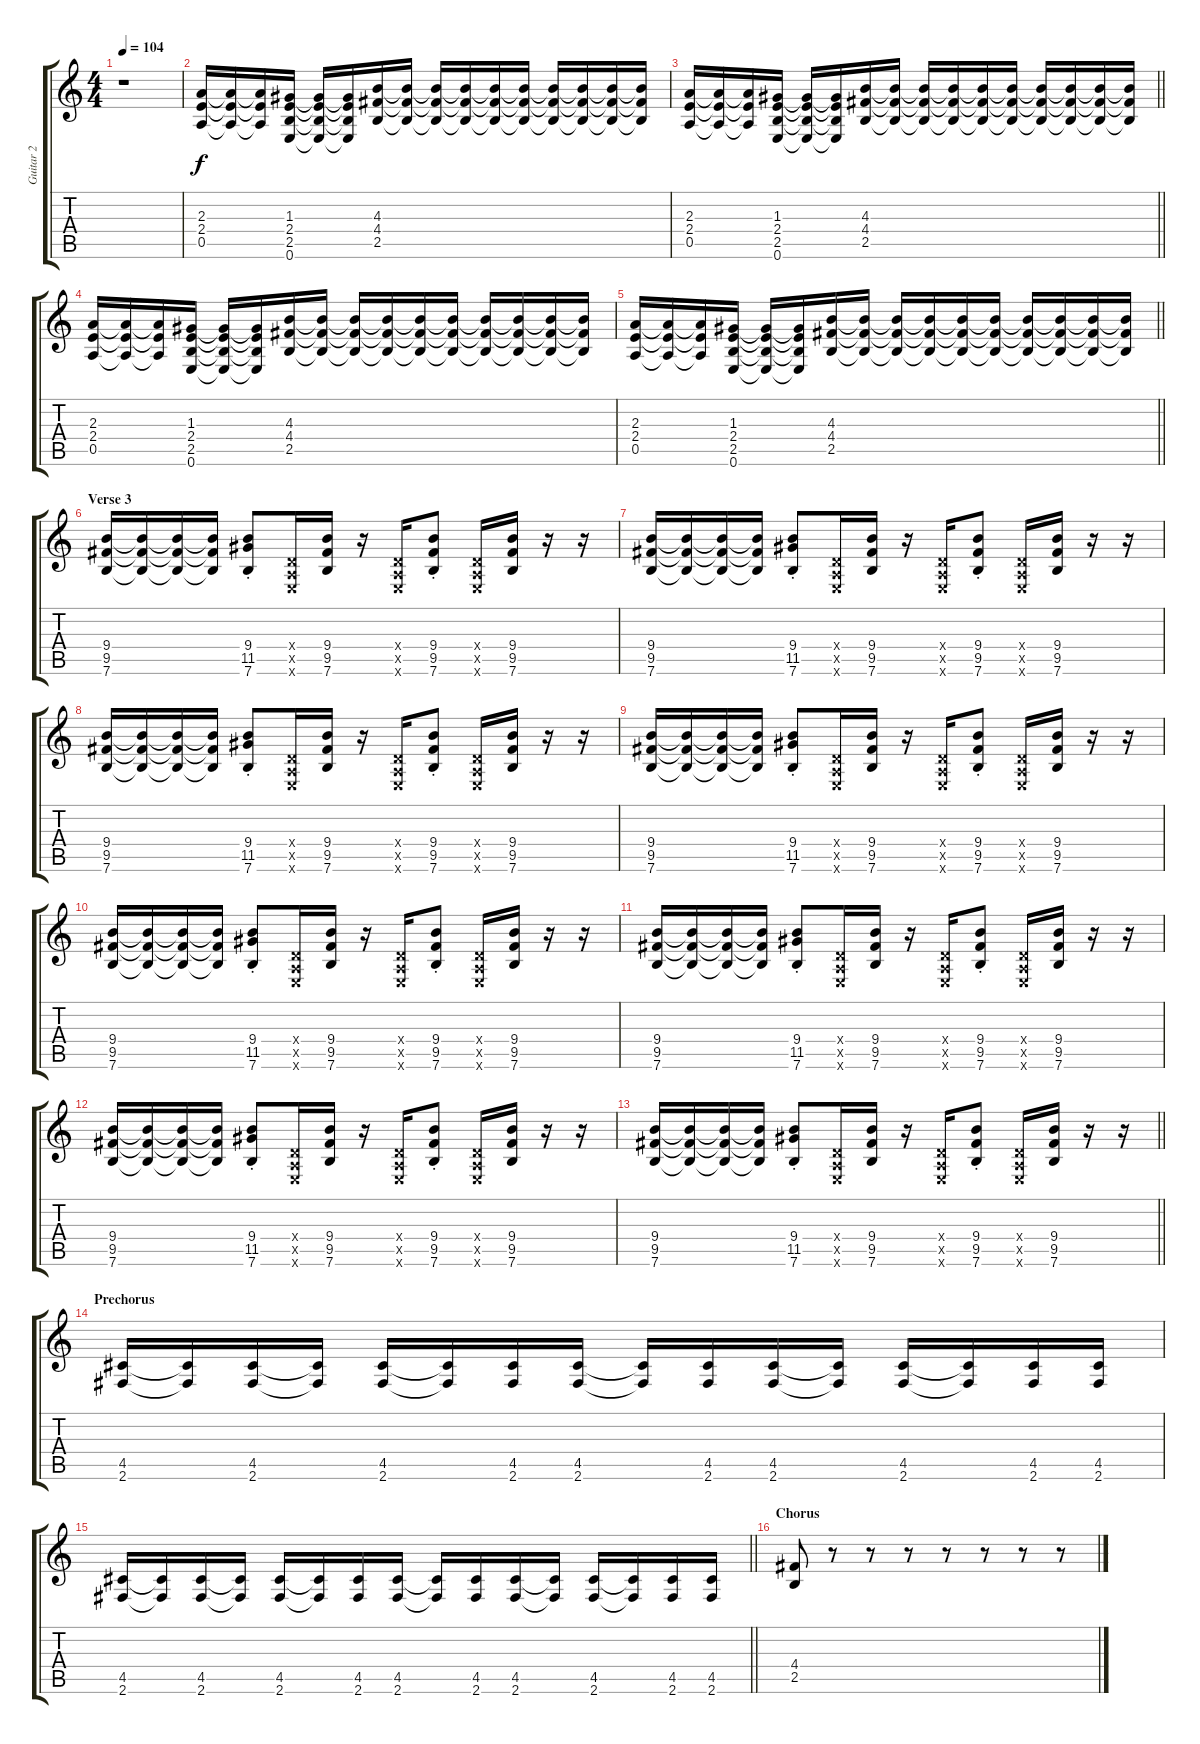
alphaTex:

\track ("Guitar 2" "Guitar 2") {instrument overdrivenguitar}
\staff {score tabs}
\tuning (E4 B3 G3 D3 A2 E2) {hide}
\ts (4 4)
\tempo 104
\clef g2
\ks c
r.1{dy f} |
(2.3 2.4 0.5).16 (2.3{t} 2.4{t} 0.5{t}).16 (2.3{t} 2.4{t} 0.5{t}).16 (1.3 2.4 2.5 0.6).16 (1.3{t} 2.4{t} 2.5{t} 0.6{t}).16 (1.3{t} 2.4{t} 2.5{t} 0.6{t}).16 (4.3 4.4 2.5).16 (4.3{t} 4.4{t} 2.5{t}).16 (4.3{t} 4.4{t} 2.5{t}).16 (4.3{t} 4.4{t} 2.5{t}).16 (4.3{t} 4.4{t} 2.5{t}).16 (4.3{t} 4.4{t} 2.5{t}).16 (4.3{t} 4.4{t} 2.5{t}).16 (4.3{t} 4.4{t} 2.5{t}).16 (4.3{t} 4.4{t} 2.5{t}).16 (4.3{t} 4.4{t} 2.5{t}).16 |
\barLineRight lightlight
(2.3 2.4 0.5).16 (2.3{t} 2.4{t} 0.5{t}).16 (2.3{t} 2.4{t} 0.5{t}).16 (1.3 2.4 2.5 0.6).16 (1.3{t} 2.4{t} 2.5{t} 0.6{t}).16 (1.3{t} 2.4{t} 2.5{t} 0.6{t}).16 (4.3 4.4 2.5).16 (4.3{t} 4.4{t} 2.5{t}).16 (4.3{t} 4.4{t} 2.5{t}).16 (4.3{t} 4.4{t} 2.5{t}).16 (4.3{t} 4.4{t} 2.5{t}).16 (4.3{t} 4.4{t} 2.5{t}).16 (4.3{t} 4.4{t} 2.5{t}).16 (4.3{t} 4.4{t} 2.5{t}).16 (4.3{t} 4.4{t} 2.5{t}).16 (4.3{t} 4.4{t} 2.5{t}).16 |
(2.3 2.4 0.5).16 (2.3{t} 2.4{t} 0.5{t}).16 (2.3{t} 2.4{t} 0.5{t}).16 (1.3 2.4 2.5 0.6).16 (1.3{t} 2.4{t} 2.5{t} 0.6{t}).16 (1.3{t} 2.4{t} 2.5{t} 0.6{t}).16 (4.3 4.4 2.5).16 (4.3{t} 4.4{t} 2.5{t}).16 (4.3{t} 4.4{t} 2.5{t}).16 (4.3{t} 4.4{t} 2.5{t}).16 (4.3{t} 4.4{t} 2.5{t}).16 (4.3{t} 4.4{t} 2.5{t}).16 (4.3{t} 4.4{t} 2.5{t}).16 (4.3{t} 4.4{t} 2.5{t}).16 (4.3{t} 4.4{t} 2.5{t}).16 (4.3{t} 4.4{t} 2.5{t}).16 |
\barLineRight lightlight
(2.3 2.4 0.5).16 (2.3{t} 2.4{t} 0.5{t}).16 (2.3{t} 2.4{t} 0.5{t}).16 (1.3 2.4 2.5 0.6).16 (1.3{t} 2.4{t} 2.5{t} 0.6{t}).16 (1.3{t} 2.4{t} 2.5{t} 0.6{t}).16 (4.3 4.4 2.5).16 (4.3{t} 4.4{t} 2.5{t}).16 (4.3{t} 4.4{t} 2.5{t}).16 (4.3{t} 4.4{t} 2.5{t}).16 (4.3{t} 4.4{t} 2.5{t}).16 (4.3{t} 4.4{t} 2.5{t}).16 (4.3{t} 4.4{t} 2.5{t}).16 (4.3{t} 4.4{t} 2.5{t}).16 (4.3{t} 4.4{t} 2.5{t}).16 (4.3{t} 4.4{t} 2.5{t}).16 |
\section ("" "Verse 3")
(9.4 9.5 7.6).16 (9.4{t} 9.5{t} 7.6{t}).16 (9.4{t} 9.5{t} 7.6{t}).16 (9.4{t} 9.5{t} 7.6{t}).16 (9.4{st} 11.5{st} 7.6{st}).8 (0.4{x} 0.5{x} 0.6{x}).16 (9.4 9.5 7.6).16 r.16 (0.4{x} 0.5{x} 0.6{x}).16 (9.4{st} 9.5{st} 7.6{st}).8 (0.4{x} 0.5{x} 0.6{x}).16 (9.4 9.5 7.6).16 r.16 r.16 |
(9.4 9.5 7.6).16 (9.4{t} 9.5{t} 7.6{t}).16 (9.4{t} 9.5{t} 7.6{t}).16 (9.4{t} 9.5{t} 7.6{t}).16 (9.4{st} 11.5{st} 7.6{st}).8 (0.4{x} 0.5{x} 0.6{x}).16 (9.4 9.5 7.6).16 r.16 (0.4{x} 0.5{x} 0.6{x}).16 (9.4{st} 9.5{st} 7.6{st}).8 (0.4{x} 0.5{x} 0.6{x}).16 (9.4 9.5 7.6).16 r.16 r.16 |
(9.4 9.5 7.6).16 (9.4{t} 9.5{t} 7.6{t}).16 (9.4{t} 9.5{t} 7.6{t}).16 (9.4{t} 9.5{t} 7.6{t}).16 (9.4{st} 11.5{st} 7.6{st}).8 (0.4{x} 0.5{x} 0.6{x}).16 (9.4 9.5 7.6).16 r.16 (0.4{x} 0.5{x} 0.6{x}).16 (9.4{st} 9.5{st} 7.6{st}).8 (0.4{x} 0.5{x} 0.6{x}).16 (9.4 9.5 7.6).16 r.16 r.16 |
(9.4 9.5 7.6).16 (9.4{t} 9.5{t} 7.6{t}).16 (9.4{t} 9.5{t} 7.6{t}).16 (9.4{t} 9.5{t} 7.6{t}).16 (9.4{st} 11.5{st} 7.6{st}).8 (0.4{x} 0.5{x} 0.6{x}).16 (9.4 9.5 7.6).16 r.16 (0.4{x} 0.5{x} 0.6{x}).16 (9.4{st} 9.5{st} 7.6{st}).8 (0.4{x} 0.5{x} 0.6{x}).16 (9.4 9.5 7.6).16 r.16 r.16 |
(9.4 9.5 7.6).16 (9.4{t} 9.5{t} 7.6{t}).16 (9.4{t} 9.5{t} 7.6{t}).16 (9.4{t} 9.5{t} 7.6{t}).16 (9.4{st} 11.5{st} 7.6{st}).8 (0.4{x} 0.5{x} 0.6{x}).16 (9.4 9.5 7.6).16 r.16 (0.4{x} 0.5{x} 0.6{x}).16 (9.4{st} 9.5{st} 7.6{st}).8 (0.4{x} 0.5{x} 0.6{x}).16 (9.4 9.5 7.6).16 r.16 r.16 |
(9.4 9.5 7.6).16 (9.4{t} 9.5{t} 7.6{t}).16 (9.4{t} 9.5{t} 7.6{t}).16 (9.4{t} 9.5{t} 7.6{t}).16 (9.4{st} 11.5{st} 7.6{st}).8 (0.4{x} 0.5{x} 0.6{x}).16 (9.4 9.5 7.6).16 r.16 (0.4{x} 0.5{x} 0.6{x}).16 (9.4{st} 9.5{st} 7.6{st}).8 (0.4{x} 0.5{x} 0.6{x}).16 (9.4 9.5 7.6).16 r.16 r.16 |
(9.4 9.5 7.6).16 (9.4{t} 9.5{t} 7.6{t}).16 (9.4{t} 9.5{t} 7.6{t}).16 (9.4{t} 9.5{t} 7.6{t}).16 (9.4{st} 11.5{st} 7.6{st}).8 (0.4{x} 0.5{x} 0.6{x}).16 (9.4 9.5 7.6).16 r.16 (0.4{x} 0.5{x} 0.6{x}).16 (9.4{st} 9.5{st} 7.6{st}).8 (0.4{x} 0.5{x} 0.6{x}).16 (9.4 9.5 7.6).16 r.16 r.16 |
\barLineRight lightlight
(9.4 9.5 7.6).16 (9.4{t} 9.5{t} 7.6{t}).16 (9.4{t} 9.5{t} 7.6{t}).16 (9.4{t} 9.5{t} 7.6{t}).16 (9.4{st} 11.5{st} 7.6{st}).8 (0.4{x} 0.5{x} 0.6{x}).16 (9.4 9.5 7.6).16 r.16 (0.4{x} 0.5{x} 0.6{x}).16 (9.4{st} 9.5{st} 7.6{st}).8 (0.4{x} 0.5{x} 0.6{x}).16 (9.4 9.5 7.6).16 r.16 r.16 |
\section ("" "Prechorus")
(4.5 2.6).16 (4.5{t} 2.6{t}).16 (4.5 2.6).16 (4.5{t} 2.6{t}).16 (4.5 2.6).16 (4.5{t} 2.6{t}).16 (4.5 2.6).16 (4.5 2.6).16 (4.5{t} 2.6{t}).16 (4.5 2.6).16 (4.5 2.6).16 (4.5{t} 2.6{t}).16 (4.5 2.6).16 (4.5{t} 2.6{t}).16 (4.5 2.6).16 (4.5 2.6).16 |
\barLineRight lightlight
(4.5 2.6).16 (4.5{t} 2.6{t}).16 (4.5 2.6).16 (4.5{t} 2.6{t}).16 (4.5 2.6).16 (4.5{t} 2.6{t}).16 (4.5 2.6).16 (4.5 2.6).16 (4.5{t} 2.6{t}).16 (4.5 2.6).16 (4.5 2.6).16 (4.5{t} 2.6{t}).16 (4.5 2.6).16 (4.5{t} 2.6{t}).16 (4.5 2.6).16 (4.5 2.6).16 |
\section ("" "Chorus")
(4.4 2.5).8 r.8 r.8 r.8 r.8 r.8 r.8 r.8
